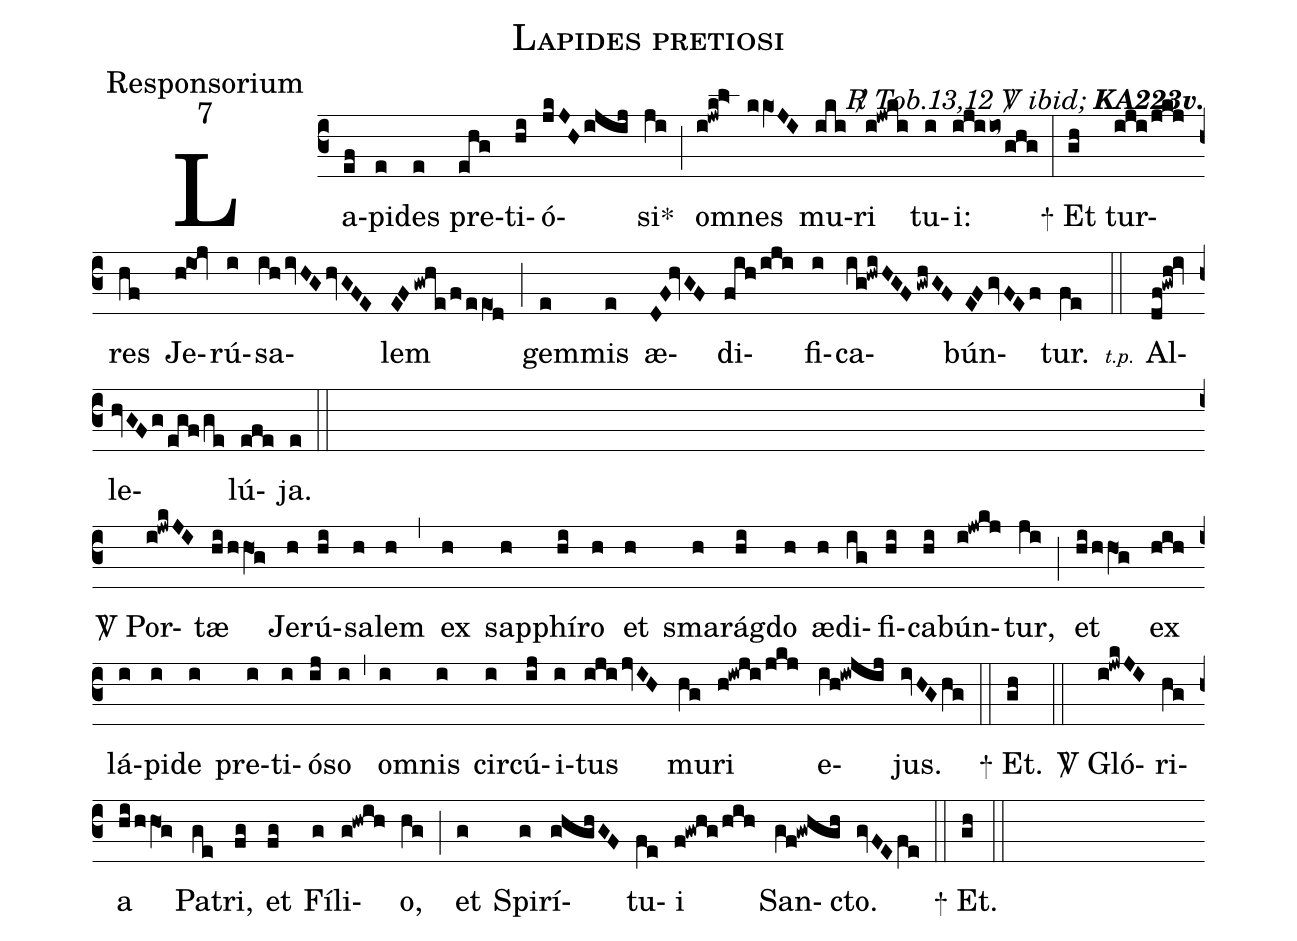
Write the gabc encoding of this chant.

name:Lapides pretiosi;
office-part:Responsorium;
mode:7;
commentary:{\itshape\mdseries \Rbar\  Tob.13,12 \Vbar\ ibid;\/} {\bfseries KA223v.};
%%
(c3)  La(ef){pi}(e)des(e) {pr}e(ehg)ti(hi)ó(jkJ/[-0.5]Hijij)si<sp>*</sp>(ji) (;)
o(i!jwk!l>)m{ne}s(kkO1JI) {mu}(iki)ri(i!jwki) tu(i)i:(ijiio~ghg) (:)
<sp>+</sp> Et(gh) {tu}r(iji/jkj)res(hf) {Je}(h!io1!jv)rú(i){sa}(ihivHGhvGFE)lem(EFgwhe/f/eeO1d) (;)
gem(e)mis(e) æ(D2/[-0.5]F2/[-0.5]hvGF){di}(fih/iji)fi(i)ca(ig!hwiHGFgwhGF)b{ún}(/[-1.5]EFgvFEf)t{ur.}(fe) (::)
<v>{\scriptsize\itshape t.p.}</v> Al(df!gwh!iv)le(/[-1.5]hvGFg/egf/ge)lú(efe)ja.(e) (::Z)
<sp>V/</sp> Por(i!jwkJI)tæ(hi/hhO1g) Je(h)rú(hi){sa}(h)lem(h) (,)
ex(h) sap(h)p{hí}(hi)ro(h) et(h) s{ma}(h)rág(hi)do(h) æ(h)di(ig)fi(hi)ca(hi)bún(i!jwkj)tur,(ji) (;)
et(hi/hhO1g) ex(hih) lá(i){pi}(i)de(i) pre(i)ti(i)ó(ij)so(i) (,)
o(i)mnis(i) cir(i)cú(ij)i(i){tu}s(ijijvIH) {mu}(hg){ri}(h!iwji/jkj) e(ih!iwjij){ju}s.(ivHGhg) (::)
<sp>+</sp> Et.(gh) (::)
<sp>V/</sp> {Gl}ó(i!jwkJI)ri(hg)a(hi/hhO1g) Pa(ge)tri,(fg) et(fg) {Fí}(g)li(g!hwih)o,(hg) (;) et(g) S{pi}(g)rí(ghghGF)tu(fe)i(f!gwhg/hih) San(gf!gwhgh)cto.(gvFEfe) (::)
<sp>+</sp> Et.(gh) (::)
